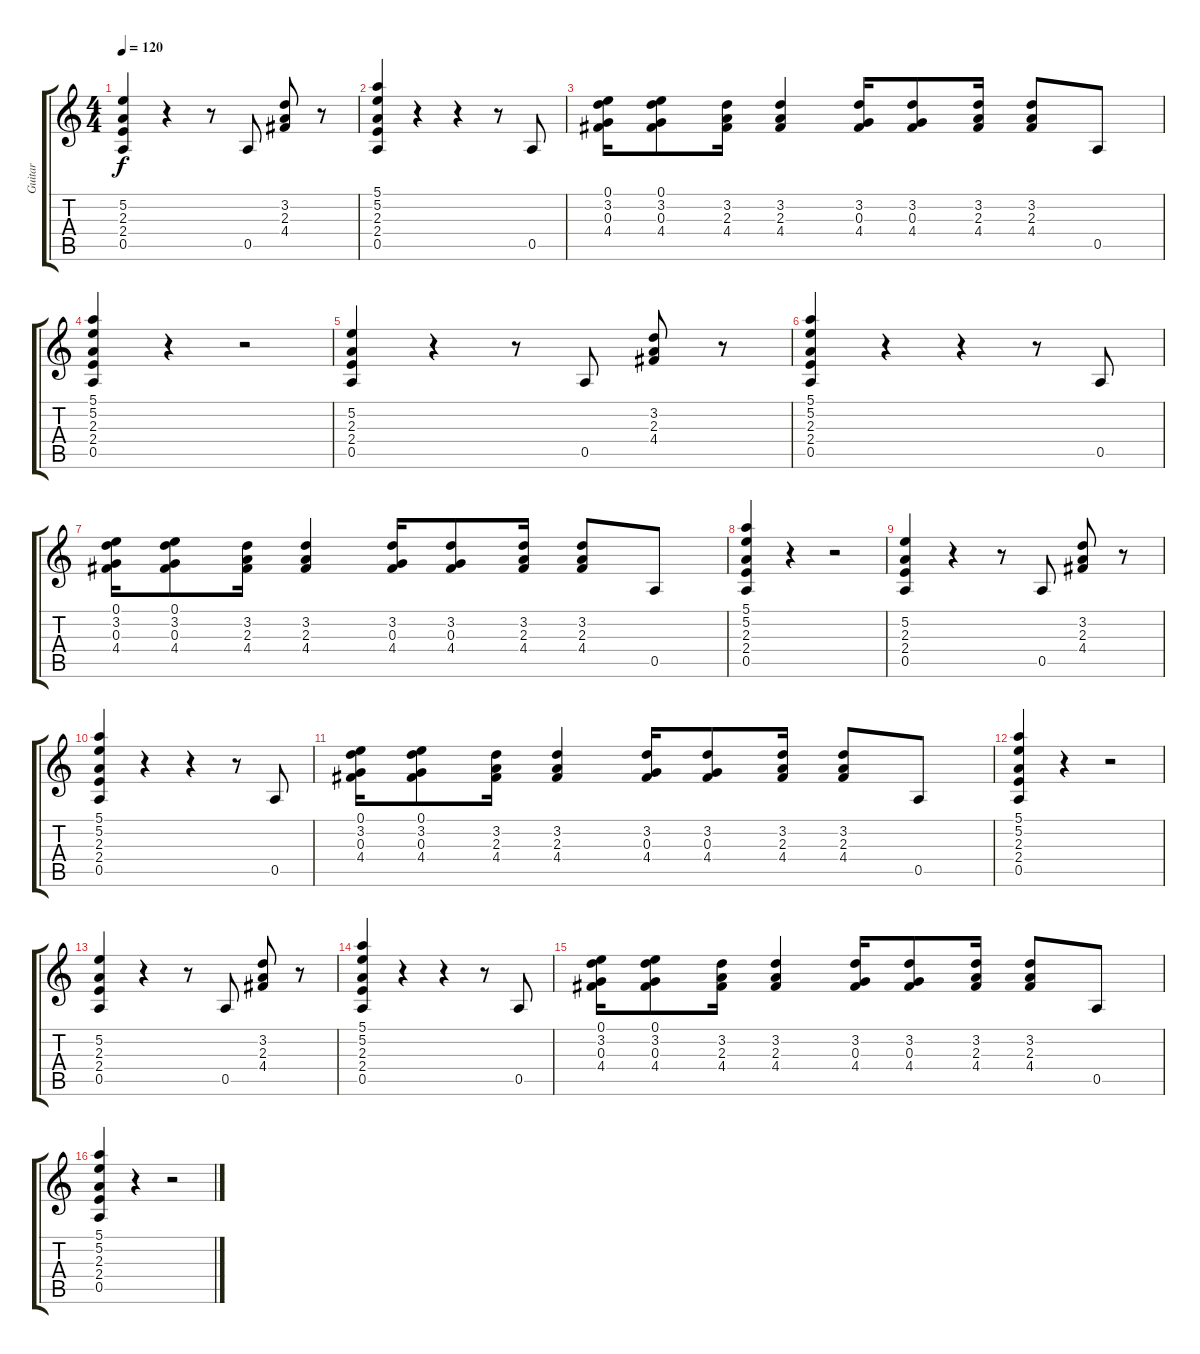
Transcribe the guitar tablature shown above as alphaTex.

\track ("Guitar" "Guitar") {instrument distortionguitar}
\staff {score tabs}
\tuning (E4 B3 G3 D3 A2 E2) {hide}
\ts (4 4)
\tempo 120
\clef g2
\ks c
(5.2 2.3 2.4 0.5).4{dy f} r.4 r.8 0.5.8 (3.2 2.3 4.4).8 r.8 |
(5.1 5.2 2.3 2.4 0.5).4 r.4 r.4 r.8 0.5.8 |
(0.1 3.2 0.3 4.4).16 (0.1 3.2 0.3 4.4).8 (3.2 2.3 4.4).16 (3.2 2.3 4.4).4 (3.2 0.3 4.4).16 (3.2 0.3 4.4).8 (3.2 2.3 4.4).16 (3.2 2.3 4.4).8 0.5.8 |
(5.1 5.2 2.3 2.4 0.5).4 r.4 r.2 |
(5.2 2.3 2.4 0.5).4 r.4 r.8 0.5.8 (3.2 2.3 4.4).8 r.8 |
(5.1 5.2 2.3 2.4 0.5).4 r.4 r.4 r.8 0.5.8 |
(0.1 3.2 0.3 4.4).16 (0.1 3.2 0.3 4.4).8 (3.2 2.3 4.4).16 (3.2 2.3 4.4).4 (3.2 0.3 4.4).16 (3.2 0.3 4.4).8 (3.2 2.3 4.4).16 (3.2 2.3 4.4).8 0.5.8 |
(5.1 5.2 2.3 2.4 0.5).4 r.4 r.2 |
(5.2 2.3 2.4 0.5).4 r.4 r.8 0.5.8 (3.2 2.3 4.4).8 r.8 |
(5.1 5.2 2.3 2.4 0.5).4 r.4 r.4 r.8 0.5.8 |
(0.1 3.2 0.3 4.4).16 (0.1 3.2 0.3 4.4).8 (3.2 2.3 4.4).16 (3.2 2.3 4.4).4 (3.2 0.3 4.4).16 (3.2 0.3 4.4).8 (3.2 2.3 4.4).16 (3.2 2.3 4.4).8 0.5.8 |
(5.1 5.2 2.3 2.4 0.5).4 r.4 r.2 |
(5.2 2.3 2.4 0.5).4 r.4 r.8 0.5.8 (3.2 2.3 4.4).8 r.8 |
(5.1 5.2 2.3 2.4 0.5).4 r.4 r.4 r.8 0.5.8 |
(0.1 3.2 0.3 4.4).16 (0.1 3.2 0.3 4.4).8 (3.2 2.3 4.4).16 (3.2 2.3 4.4).4 (3.2 0.3 4.4).16 (3.2 0.3 4.4).8 (3.2 2.3 4.4).16 (3.2 2.3 4.4).8 0.5.8 |
(5.1 5.2 2.3 2.4 0.5).4 r.4 r.2
